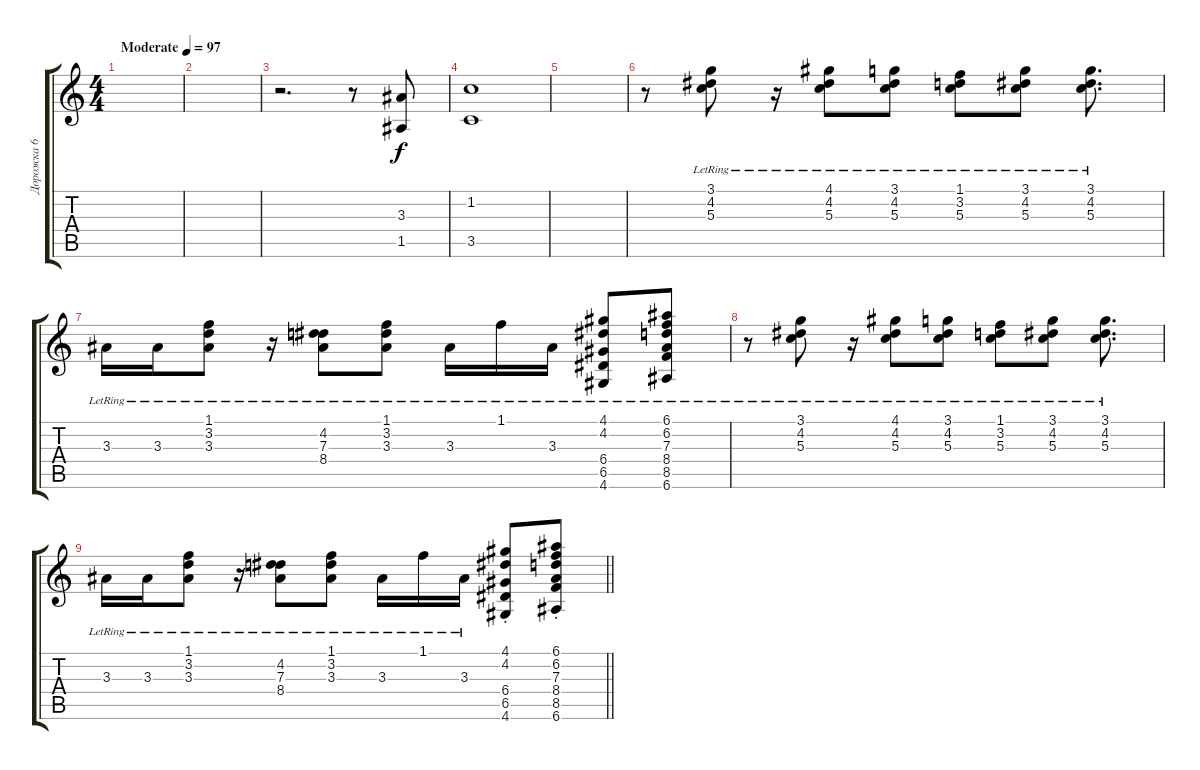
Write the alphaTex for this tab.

\track ("Дорожка 6" "Дорожка 6") {instrument acousticguitarsteel}
\staff {score tabs}
\tuning (E4 B3 G3 D3 A2 E2) {hide}
\ts (4 4)
\tempo (97 "Moderate")
\clef g2
\ks c
|
|
r.2{d} r.8{instrument orchestrahit} (3.3 1.5).8 |
(1.2 3.5).1 |
|
r.8{volume 9 instrument acousticguitarsteel} (3.1{lr} 4.2{lr} 5.3{lr}).8 r.16 (4.1{lr} 4.2{lr} 5.3{lr}).8 (3.1{lr} 4.2{lr} 5.3{lr}).8 (1.1{lr} 3.2{lr} 5.3{lr}).8 (3.1{lr} 4.2{lr} 5.3{lr}).8 (3.1{lr} 4.2{lr} 5.3{lr}).8{d} |
3.3{lr}.16 3.3{lr}.16 (1.1{lr} 3.2{lr} 3.3{lr}).8 r.16 (4.2{lr} 7.3{lr} 8.4{lr}).8 (1.1{lr} 3.2{lr} 3.3{lr}).8 3.3{lr}.16 1.1{lr}.16 3.3{lr}.16 (4.1{lr} 4.2{lr} 6.4{lr} 6.5{lr} 4.6{lr}).8 (6.1{lr} 6.2{lr} 7.3{lr} 8.4{lr} 8.5{lr} 6.6{lr}).8 |
r.8 (3.1{lr} 4.2{lr} 5.3{lr}).8 r.16 (4.1{lr} 4.2{lr} 5.3{lr}).8 (3.1{lr} 4.2{lr} 5.3{lr}).8 (1.1{lr} 3.2{lr} 5.3{lr}).8 (3.1{lr} 4.2{lr} 5.3{lr}).8 (3.1{lr} 4.2{lr} 5.3{lr}).8{d} |
\barLineRight lightlight
3.3{lr}.16 3.3{lr}.16 (1.1{lr} 3.2{lr} 3.3{lr}).8 r.16 (4.2{lr} 7.3{lr} 8.4{lr}).8 (1.1{lr} 3.2{lr} 3.3{lr}).8 3.3{lr}.16 1.1{lr}.16 3.3{lr}.16 (4.1{st} 4.2{st} 6.4{st} 6.5{st} 4.6{st}).8 (6.1{st} 6.2{st} 7.3{st} 8.4{st} 8.5{st} 6.6{st}).8
